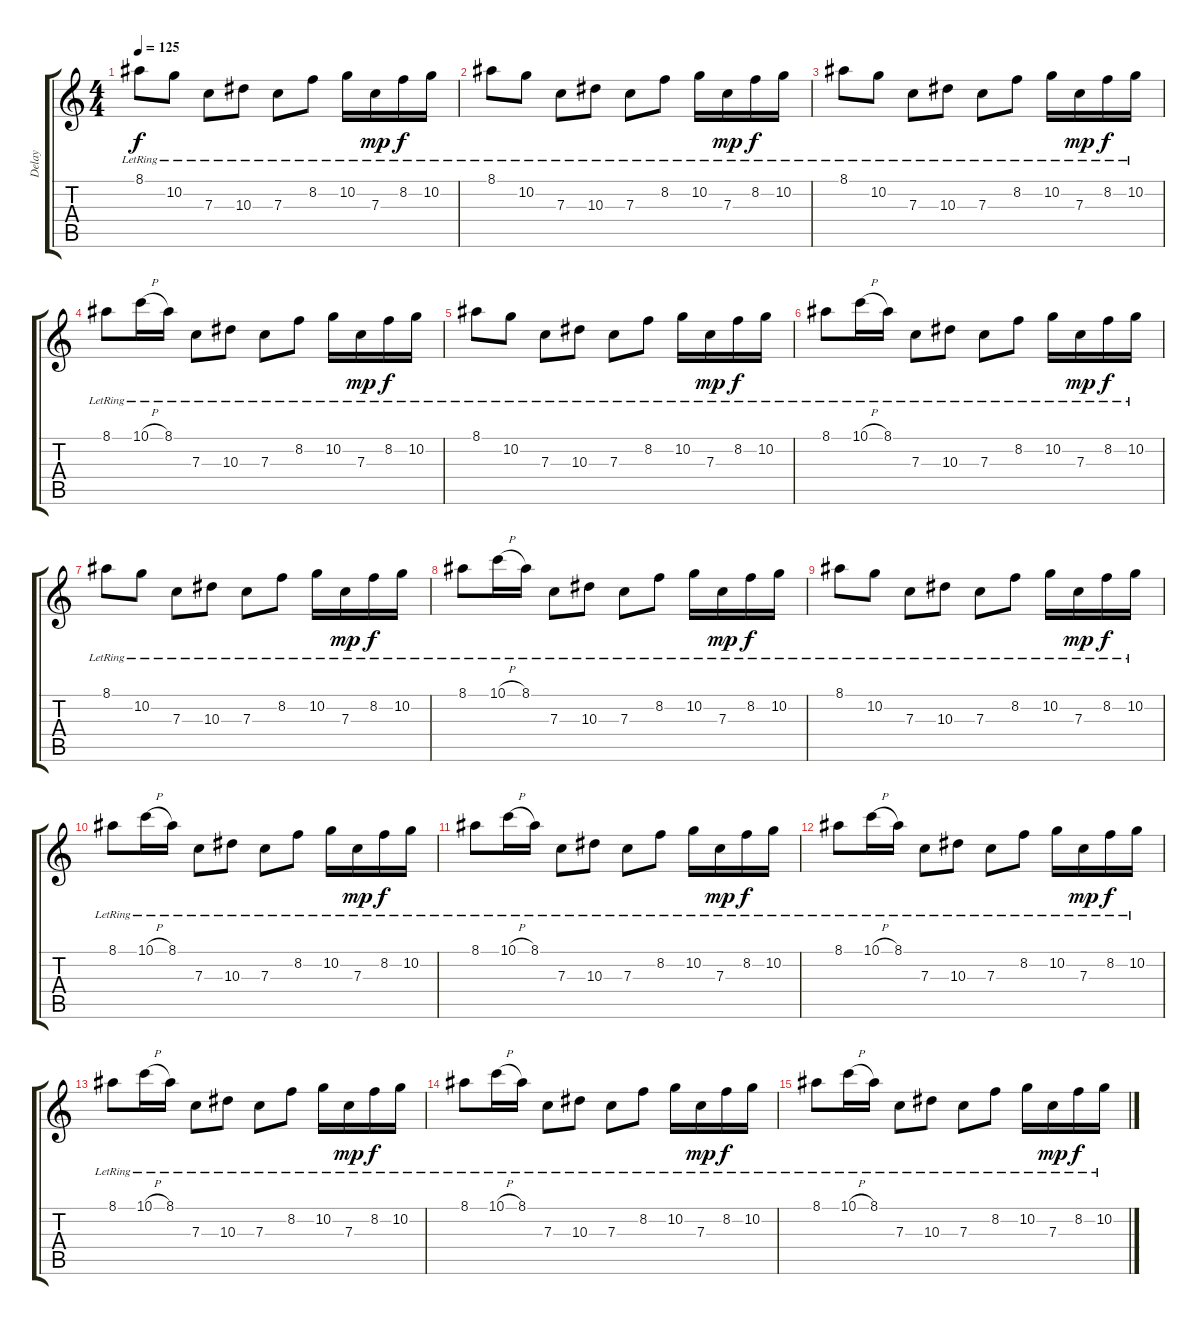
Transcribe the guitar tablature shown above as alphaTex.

\track ("Delay" "Delay") {instrument electricguitarclean}
\staff {score tabs}
\tuning (D4 A3 F3 C3 G2 C2) {hide}
\ts (4 4)
\tempo 125
\clef g2
\ks c
8.1{lr}.8{dy f} 10.2{lr}.8 7.3{lr}.8 10.3{lr}.8 7.3{lr}.8 8.2{lr}.8 10.2{lr}.16 7.3{lr}.16{dy mp} 8.2{lr}.16{dy f} 10.2{lr}.16 |
8.1{lr}.8 10.2{lr}.8 7.3{lr}.8 10.3{lr}.8 7.3{lr}.8 8.2{lr}.8 10.2{lr}.16 7.3{lr}.16{dy mp} 8.2{lr}.16{dy f} 10.2{lr}.16 |
8.1{lr}.8 10.2{lr}.8 7.3{lr}.8 10.3{lr}.8 7.3{lr}.8 8.2{lr}.8 10.2{lr}.16 7.3{lr}.16{dy mp} 8.2{lr}.16{dy f} 10.2{lr}.16 |
8.1{lr}.8 10.1{h lr}.16 8.1{lr}.16 7.3{lr}.8 10.3{lr}.8 7.3{lr}.8 8.2{lr}.8 10.2{lr}.16 7.3{lr}.16{dy mp} 8.2{lr}.16{dy f} 10.2{lr}.16 |
8.1{lr}.8 10.2{lr}.8 7.3{lr}.8 10.3{lr}.8 7.3{lr}.8 8.2{lr}.8 10.2{lr}.16 7.3{lr}.16{dy mp} 8.2{lr}.16{dy f} 10.2{lr}.16 |
8.1{lr}.8 10.1{h lr}.16 8.1{lr}.16 7.3{lr}.8 10.3{lr}.8 7.3{lr}.8 8.2{lr}.8 10.2{lr}.16 7.3{lr}.16{dy mp} 8.2{lr}.16{dy f} 10.2{lr}.16 |
8.1{lr}.8 10.2{lr}.8 7.3{lr}.8 10.3{lr}.8 7.3{lr}.8 8.2{lr}.8 10.2{lr}.16 7.3{lr}.16{dy mp} 8.2{lr}.16{dy f} 10.2{lr}.16 |
8.1{lr}.8 10.1{h lr}.16 8.1{lr}.16 7.3{lr}.8 10.3{lr}.8 7.3{lr}.8 8.2{lr}.8 10.2{lr}.16 7.3{lr}.16{dy mp} 8.2{lr}.16{dy f} 10.2{lr}.16 |
8.1{lr}.8 10.2{lr}.8 7.3{lr}.8 10.3{lr}.8 7.3{lr}.8 8.2{lr}.8 10.2{lr}.16 7.3{lr}.16{dy mp} 8.2{lr}.16{dy f} 10.2{lr}.16 |
8.1{lr}.8 10.1{h lr}.16 8.1{lr}.16 7.3{lr}.8 10.3{lr}.8 7.3{lr}.8 8.2{lr}.8 10.2{lr}.16 7.3{lr}.16{dy mp} 8.2{lr}.16{dy f} 10.2{lr}.16 |
8.1{lr}.8 10.1{h lr}.16 8.1{lr}.16 7.3{lr}.8 10.3{lr}.8 7.3{lr}.8 8.2{lr}.8 10.2{lr}.16 7.3{lr}.16{dy mp} 8.2{lr}.16{dy f} 10.2{lr}.16 |
8.1{lr}.8{volume 9} 10.1{h lr}.16 8.1{lr}.16 7.3{lr}.8 10.3{lr}.8 7.3{lr}.8 8.2{lr}.8 10.2{lr}.16 7.3{lr}.16{dy mp} 8.2{lr}.16{dy f} 10.2{lr}.16 |
8.1{lr}.8{volume 6} 10.1{h lr}.16 8.1{lr}.16 7.3{lr}.8 10.3{lr}.8 7.3{lr}.8 8.2{lr}.8 10.2{lr}.16 7.3{lr}.16{dy mp} 8.2{lr}.16{dy f} 10.2{lr}.16 |
8.1{lr}.8{volume 3} 10.1{h lr}.16 8.1{lr}.16 7.3{lr}.8 10.3{lr}.8 7.3{lr}.8 8.2{lr}.8 10.2{lr}.16 7.3{lr}.16{dy mp} 8.2{lr}.16{dy f} 10.2{lr}.16 |
8.1{lr}.8{volume 0} 10.1{h lr}.16 8.1{lr}.16 7.3{lr}.8 10.3{lr}.8 7.3{lr}.8 8.2{lr}.8 10.2{lr}.16 7.3{lr}.16{dy mp} 8.2{lr}.16{dy f} 10.2{lr}.16
